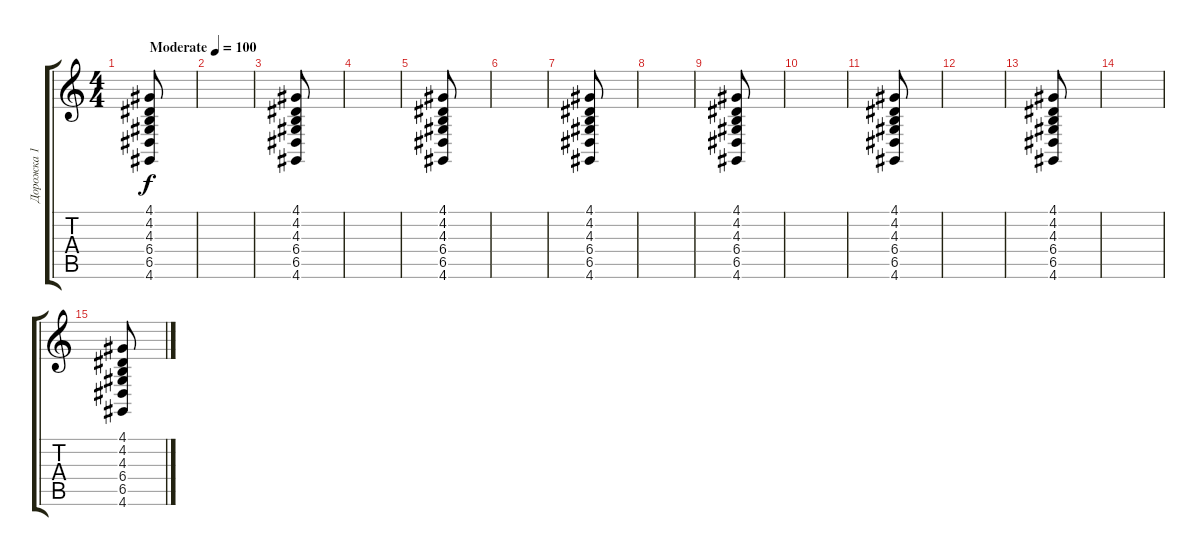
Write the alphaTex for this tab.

\track ("Дорожка 1" "Дорожка 1") {instrument pizzicatostrings}
\staff {score tabs}
\tuning (E4 B3 G3 D3 A2 E2) {hide}
\ts (4 4)
\tempo (100 "Moderate")
\clef g2
\ks c
(4.1 4.2 4.3 6.4 6.5 4.6).8{dy f instrument pizzicatostrings} |
|
(4.1 4.2 4.3 6.4 6.5 4.6).8 |
|
(4.1 4.2 4.3 6.4 6.5 4.6).8 |
|
(4.1 4.2 4.3 6.4 6.5 4.6).8 |
|
(4.1 4.2 4.3 6.4 6.5 4.6).8 |
|
(4.1 4.2 4.3 6.4 6.5 4.6).8 |
|
(4.1 4.2 4.3 6.4 6.5 4.6).8 |
|
(4.1 4.2 4.3 6.4 6.5 4.6).8
